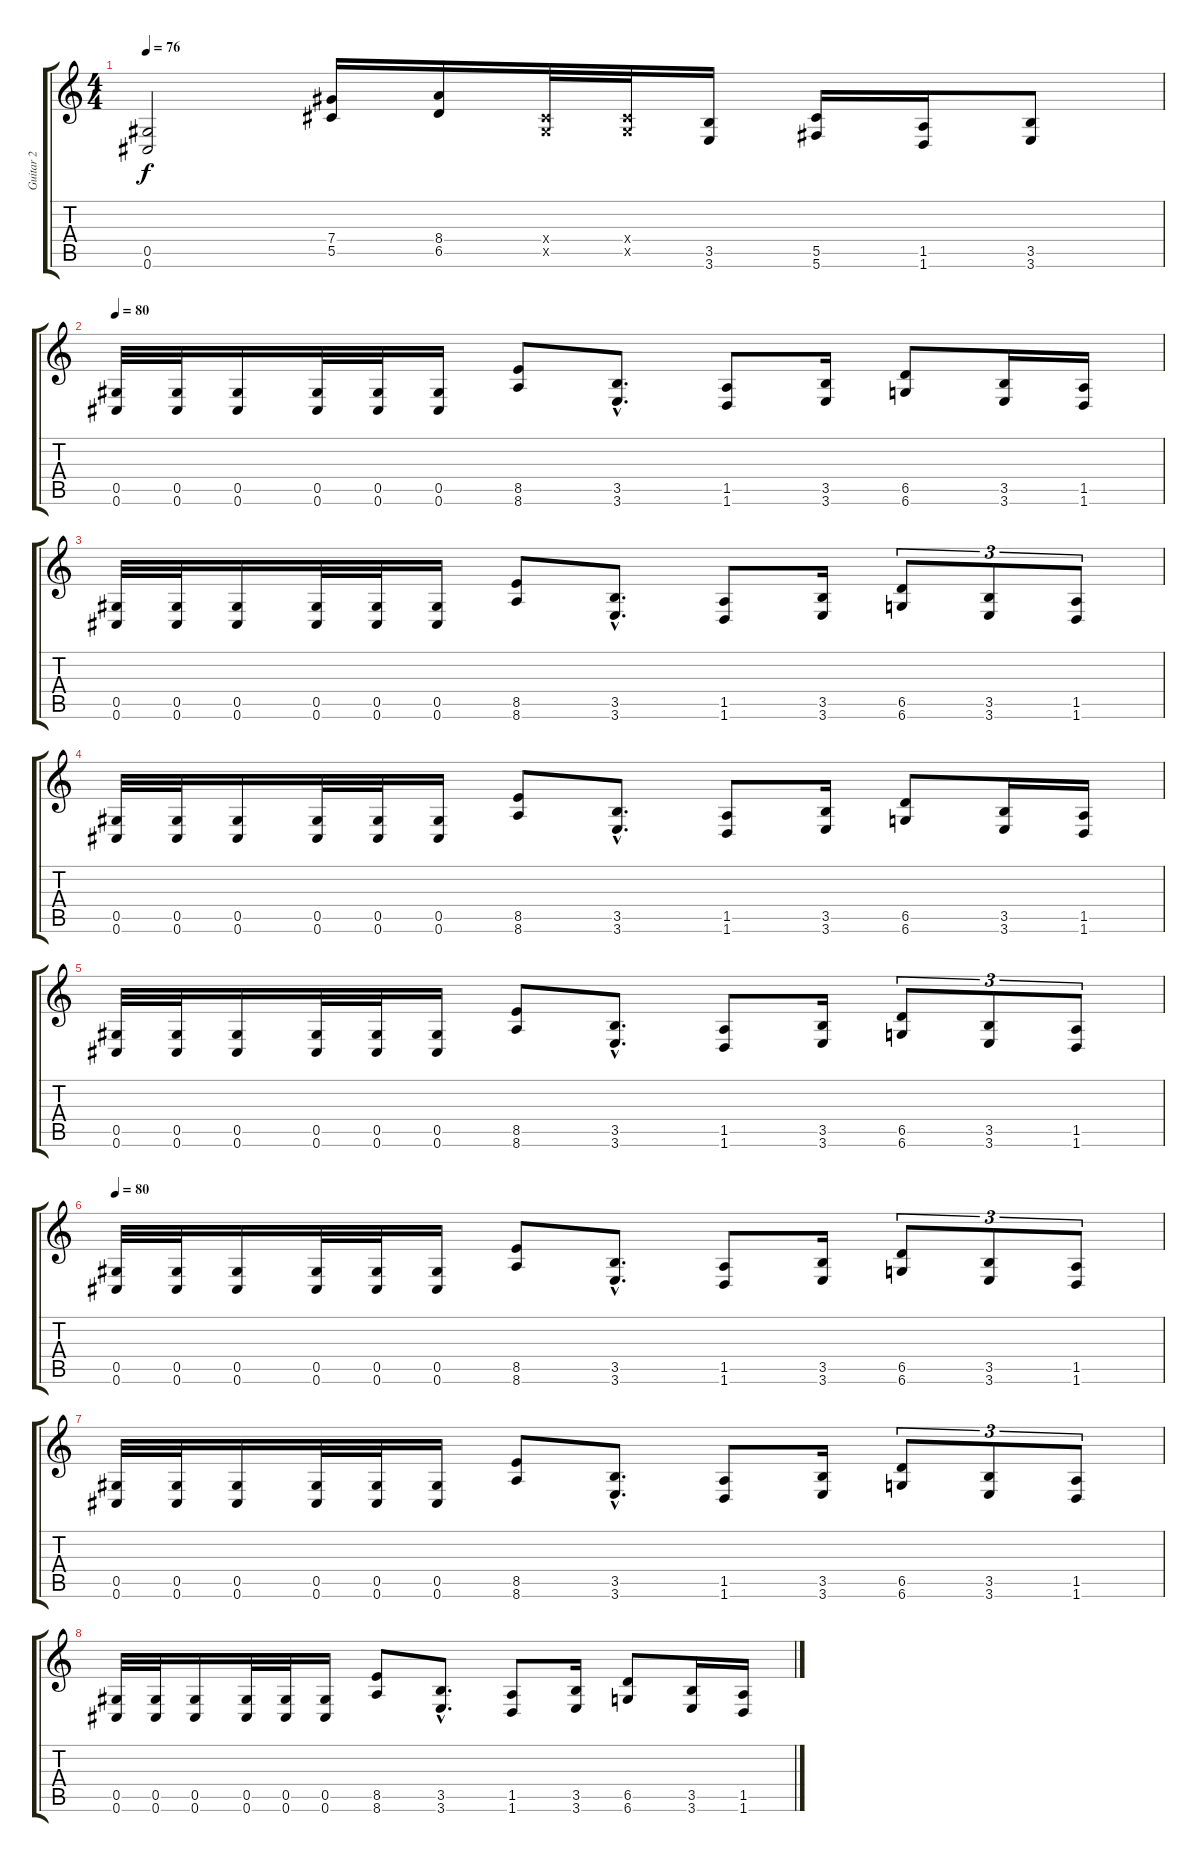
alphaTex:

\track ("Guitar 2" "Guitar 2") {instrument distortionguitar}
\staff {score tabs}
\tuning (Eb4 Bb3 Gb3 Db3 Ab2 Db2) {hide}
\ts (4 4)
\tempo 76
\clef g2
\ks c
(0.5 0.6).2{dy f} (7.4 5.5).16 (8.4 6.5).16 (0.4{x} 0.5{x}).32 (0.4{x} 0.5{x}).32 (3.5 3.6).16 (5.5 5.6).16 (1.5 1.6).16 (3.5 3.6).8 |
\tempo 80
(0.5 0.6).32 (0.5 0.6).32 (0.5 0.6).16 (0.5 0.6).32 (0.5 0.6).32 (0.5 0.6).16 (8.5 8.6).8 (3.5{hac} 3.6{hac}).8{d} (1.5 1.6).8 (3.5 3.6).16 (6.5 6.6).8 (3.5 3.6).16 (1.5 1.6).16 |
(0.5 0.6).32 (0.5 0.6).32 (0.5 0.6).16 (0.5 0.6).32 (0.5 0.6).32 (0.5 0.6).16 (8.5 8.6).8 (3.5{hac} 3.6{hac}).8{d} (1.5 1.6).8 (3.5 3.6).16 (6.5 6.6).8{tu (3 2)} (3.5 3.6).8{tu (3 2)} (1.5 1.6).8{tu (3 2)} |
(0.5 0.6).32 (0.5 0.6).32 (0.5 0.6).16 (0.5 0.6).32 (0.5 0.6).32 (0.5 0.6).16 (8.5 8.6).8 (3.5{hac} 3.6{hac}).8{d} (1.5 1.6).8 (3.5 3.6).16 (6.5 6.6).8 (3.5 3.6).16 (1.5 1.6).16 |
(0.5 0.6).32 (0.5 0.6).32 (0.5 0.6).16 (0.5 0.6).32 (0.5 0.6).32 (0.5 0.6).16 (8.5 8.6).8 (3.5{hac} 3.6{hac}).8{d} (1.5 1.6).8 (3.5 3.6).16 (6.5 6.6).8{tu (3 2)} (3.5 3.6).8{tu (3 2)} (1.5 1.6).8{tu (3 2)} |
\tempo 80
(0.5 0.6).32 (0.5 0.6).32 (0.5 0.6).16 (0.5 0.6).32 (0.5 0.6).32 (0.5 0.6).16 (8.5 8.6).8 (3.5{hac} 3.6{hac}).8{d} (1.5 1.6).8 (3.5 3.6).16 (6.5 6.6).8{tu (3 2)} (3.5 3.6).8{tu (3 2)} (1.5 1.6).8{tu (3 2)} |
(0.5 0.6).32 (0.5 0.6).32 (0.5 0.6).16 (0.5 0.6).32 (0.5 0.6).32 (0.5 0.6).16 (8.5 8.6).8 (3.5{hac} 3.6{hac}).8{d} (1.5 1.6).8 (3.5 3.6).16 (6.5 6.6).8{tu (3 2)} (3.5 3.6).8{tu (3 2)} (1.5 1.6).8{tu (3 2)} |
(0.5 0.6).32 (0.5 0.6).32 (0.5 0.6).16 (0.5 0.6).32 (0.5 0.6).32 (0.5 0.6).16 (8.5 8.6).8 (3.5{hac} 3.6{hac}).8{d} (1.5 1.6).8 (3.5 3.6).16 (6.5 6.6).8 (3.5 3.6).16 (1.5 1.6).16
